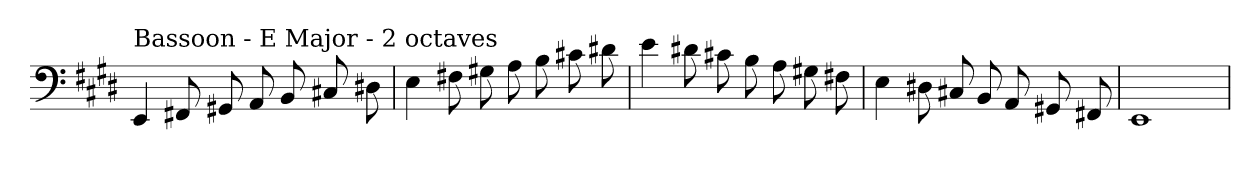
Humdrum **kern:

**kern
*part1
*staff1
*clefF4
*k[f#c#g#d#]
*E:
=
!LO:TX:a:t=Bassoon - E Major - 2 octaves
4EE
8FF#X
8GG#X
8AA
8BB
8C#X
8D#X
=
4E
8F#X
8G#X
8A
8B
8c#X
8d#X
=
4e
8d#X
8c#X
8B
8A
8G#X
8F#X
=
4E
8D#X
8C#X
8BB
8AA
8GG#X
8FF#X
=
1EE
=
*-
